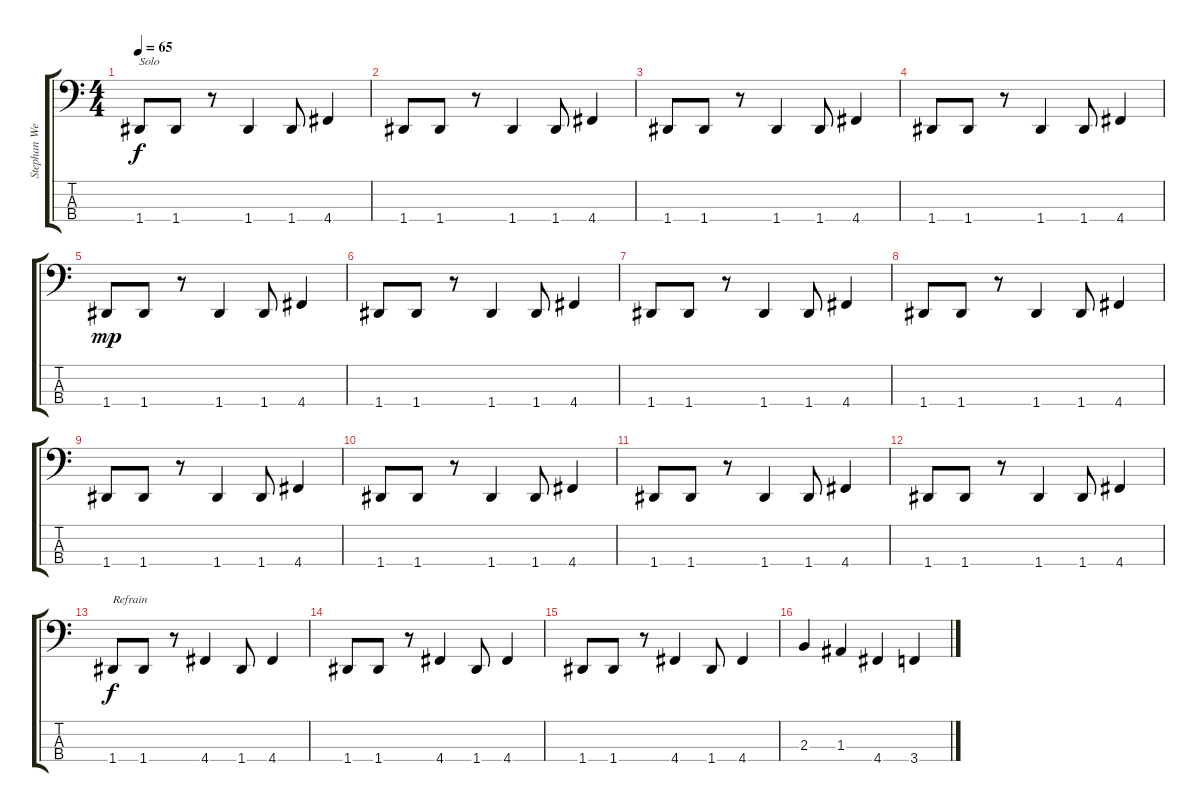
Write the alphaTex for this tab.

\track ("Stephan Weidner" "Stephan We") {instrument electricbasspick}
\staff {score tabs}
\tuning (G2 D2 A1 D1) {hide}
\ts (4 4)
\tempo 65
\clef f4
\ks c
1.4.8{txt "Solo" dy f} 1.4.8 r.8 1.4.4 1.4.8 4.4.4 |
1.4.8 1.4.8 r.8 1.4.4 1.4.8 4.4.4 |
1.4.8 1.4.8 r.8 1.4.4 1.4.8 4.4.4 |
1.4.8 1.4.8 r.8 1.4.4 1.4.8 4.4.4 |
1.4.8{dy mp} 1.4.8 r.8 1.4.4 1.4.8 4.4.4 |
1.4.8 1.4.8 r.8 1.4.4 1.4.8 4.4.4 |
1.4.8 1.4.8 r.8 1.4.4 1.4.8 4.4.4 |
1.4.8 1.4.8 r.8 1.4.4 1.4.8 4.4.4 |
1.4.8 1.4.8 r.8 1.4.4 1.4.8 4.4.4 |
1.4.8 1.4.8 r.8 1.4.4 1.4.8 4.4.4 |
1.4.8 1.4.8 r.8 1.4.4 1.4.8 4.4.4 |
1.4.8 1.4.8 r.8 1.4.4 1.4.8 4.4.4 |
1.4.8{txt "Refrain" dy f} 1.4.8 r.8 4.4.4 1.4.8 4.4.4 |
1.4.8 1.4.8 r.8 4.4.4 1.4.8 4.4.4 |
1.4.8 1.4.8 r.8 4.4.4 1.4.8 4.4.4 |
2.3.4 1.3.4 4.4.4 3.4.4
